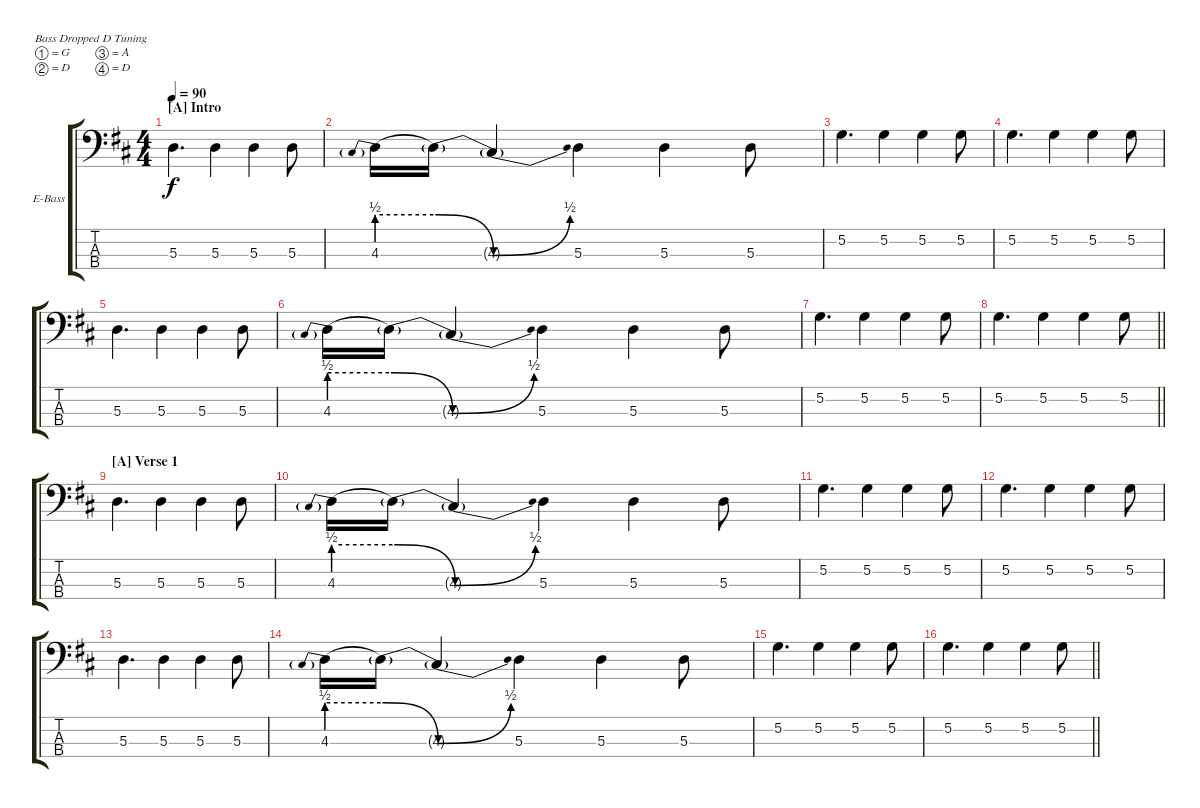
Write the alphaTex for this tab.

\defaultSystemsLayout 4
\bracketExtendMode groupsimilarinstruments
\firstSystemTrackNameOrientation horizontal
\otherSystemsTrackNameOrientation horizontal
\track ("Electric Bass" "E-Bass") {instrument electricbassfinger}
\staff {score tabs}
\tuning (G2 D2 A1 D1)
\ts (4 4)
\section ("A" "Intro")
\tempo 90
\clef f4
\scale
0.329352
\ks d
5.3.4{d dy f instrument electricbassfinger} 5.3.4 5.3.4 5.3.8 |
\scale
0.264505 4.3{be (prebend 0 2 60 2)}.16 4.3{be (release 0 2 7.199999999999999 0) t}.16 4.3{be (bend 0 0 29.4 2) t}.4 5.3.4 5.3.4 5.3.8 |
\scale
0.203072 5.2.4{d} 5.2.4 5.2.4 5.2.8 |
\scale
0.203072 5.2.4{d} 5.2.4 5.2.4 5.2.8 |
\scale
0.232422 5.3.4{d} 5.3.4 5.3.4 5.3.8 |
\scale
0.302734 4.3{be (prebend 0 2 60 2)}.16 4.3{be (release 0 2 7.199999999999999 0) t}.16 4.3{be (bend 0 0 29.4 2) t}.4 5.3.4 5.3.4 5.3.8 |
\scale
0.232422 5.2.4{d} 5.2.4 5.2.4 5.2.8 |
\scale
0.232422
\barLineRight lightlight
5.2.4{d} 5.2.4 5.2.4 5.2.8 |
\section ("A" "Verse 1")
\scale
0.232422 5.3.4{d} 5.3.4 5.3.4 5.3.8 |
\scale
0.302734 4.3{be (prebend 0 2 60 2)}.16 4.3{be (release 0 2 7.199999999999999 0) t}.16 4.3{be (bend 0 0 29.4 2) t}.4 5.3.4 5.3.4 5.3.8 |
\scale
0.232422 5.2.4{d} 5.2.4 5.2.4 5.2.8 |
\scale
0.232422 5.2.4{d} 5.2.4 5.2.4 5.2.8 |
\scale
0.232422 5.3.4{d} 5.3.4 5.3.4 5.3.8 |
\scale
0.302734 4.3{be (prebend 0 2 60 2)}.16 4.3{be (release 0 2 7.199999999999999 0) t}.16 4.3{be (bend 0 0 29.4 2) t}.4 5.3.4 5.3.4 5.3.8 |
\scale
0.232422 5.2.4{d} 5.2.4 5.2.4 5.2.8 |
\scale
0.232422
\barLineRight lightlight
5.2.4{d} 5.2.4 5.2.4 5.2.8
